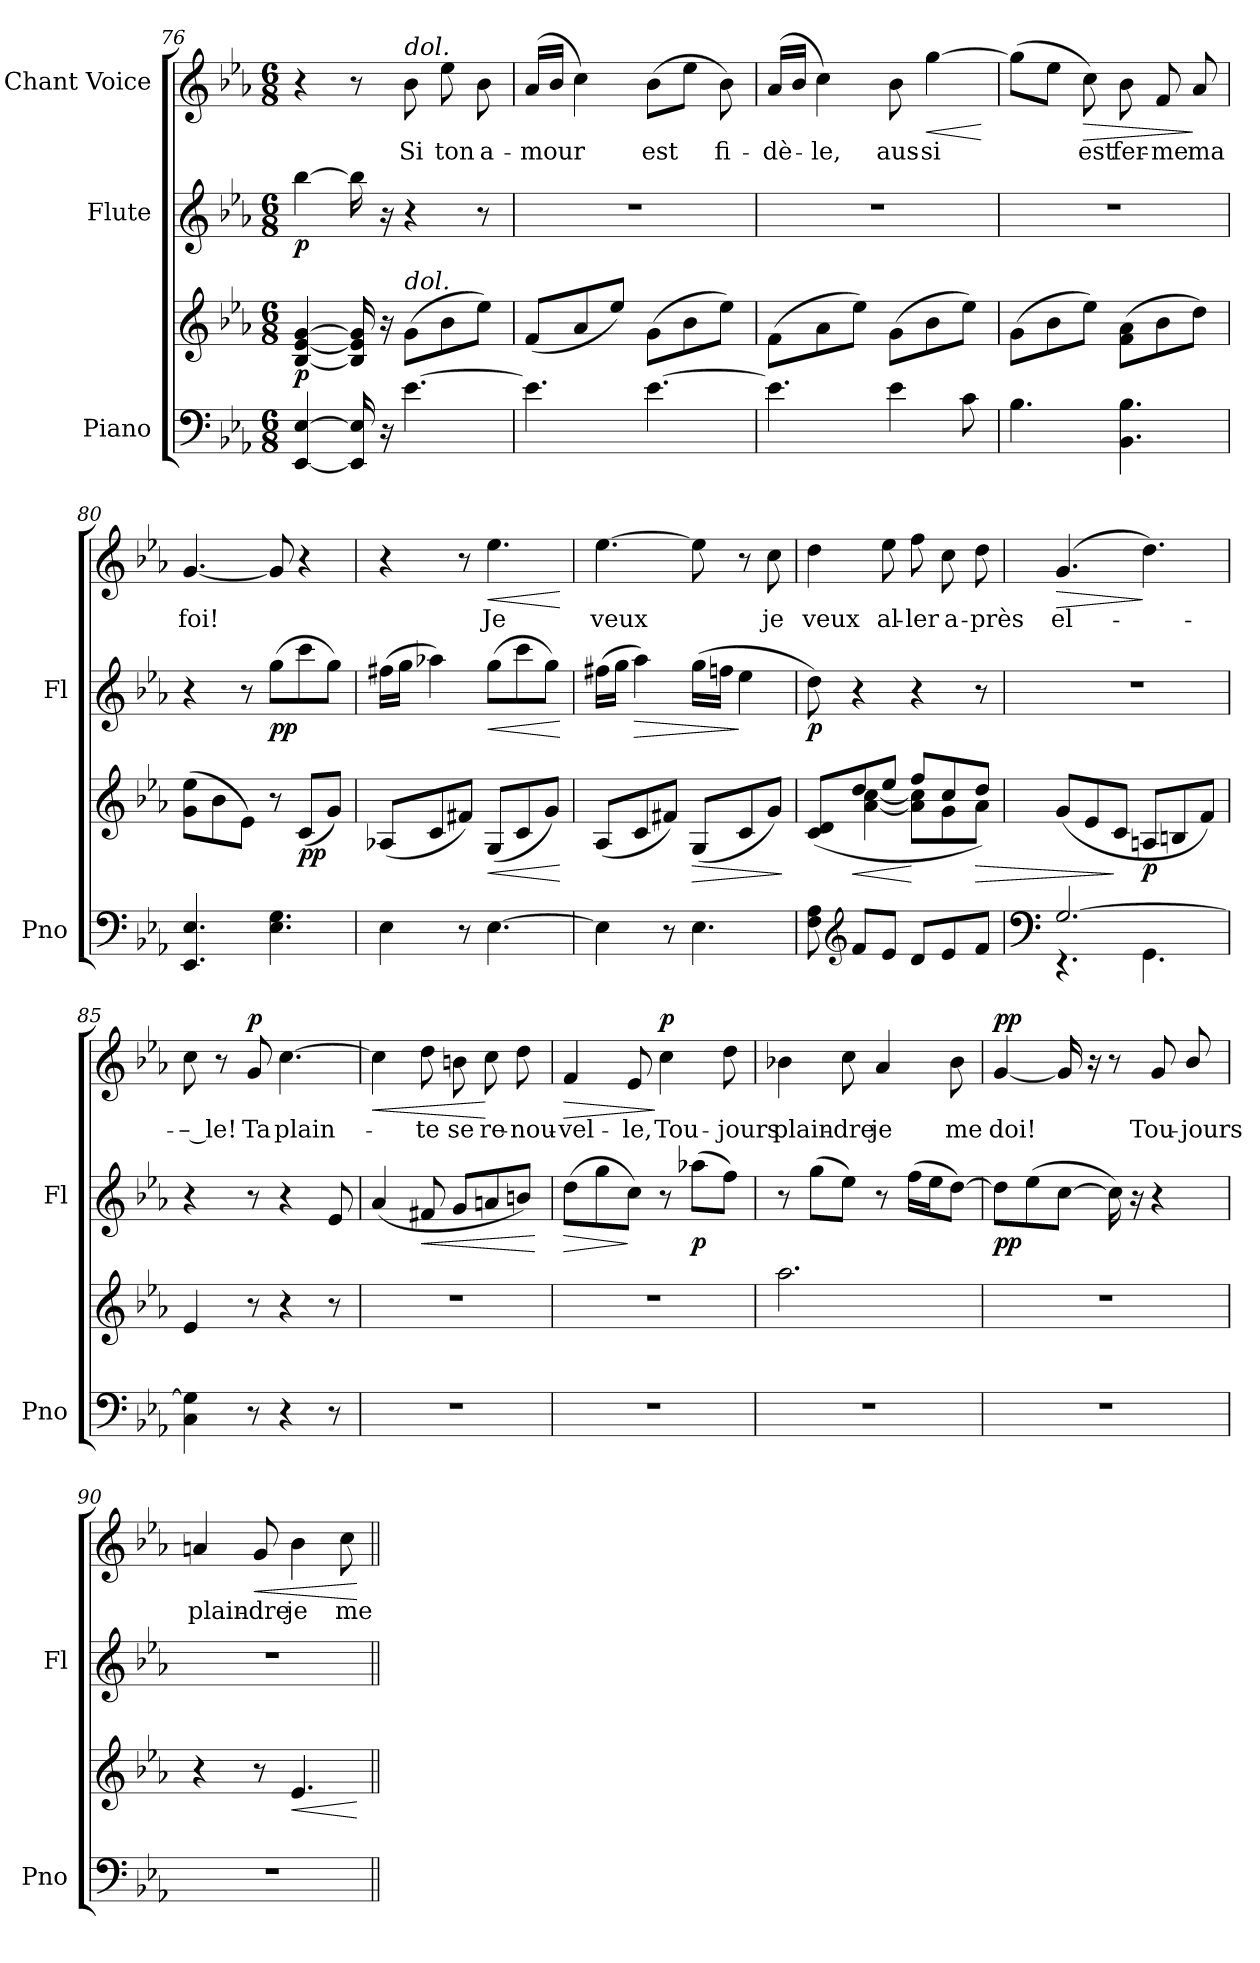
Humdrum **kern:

**kern	**kern	**dynam	**kern	**dynam	**kern	**text	**dynam
*part3	*part3	*part3	*part2	*part2	*part1	*part1	*part1
*staff4	*staff3	*staff3/4	*staff2	*staff2	*staff1	*staff1	*staff1
*I"Piano	*	*	*I"Flute	*	*I"Chant Voice	*	*
*I'Pno	*	*	*I'Fl	*	*	*	*
!!LO:LB:g=z
*clefF4	*clefG2	*	*clefG2	*	*clefG2	*	*
*k[b-e-a-]	*k[b-e-a-]	*	*k[b-e-a-]	*	*k[b-e-a-]	*	*
*M6/8	*M6/8	*	*M6/8	*	*M6/8	*	*
=76	=76	=76	=76	=76	=76	=76	=76
!	!	!LO:DY:b	!	!LO:DY:b	!	!	!
[4EE-/ [4E-/	[4B-/ [4e-/ [4g/	p	[4bb-\	p	4r	.	.
16EE-/] 16E-/]	16B-/] 16e-/] 16g/]	.	16bb-\]	.	8r	.	.
16r	16r	.	16r	.	.	.	.
!	!	!	!	!	!LO:TX:a:i:t=dol.	!	!
!	!LO:TX:a:i:t=dol.	!	!	!	!	!	!
!	!	!	!	!	!	!LO:LY:b	!
[4.e-\	(>8g\L	.	4r	.	8b-\	Si	.
!	!	!	!	!	!	!LO:LY:b	!
.	8b-\	.	.	.	8ee-\	ton	.
!	!	!	!	!	!	!LO:LY:b	!
.	8ee-\J)	.	8r	.	8b-\	a-	.
=77	=77	=77	=77	=77	=77	=77	=77
!	!	!	!	!	!	!LO:LY:b	!
4.e-\]	(<8f/L	.	2.r	.	(<16a-/LL	-mour	.
.	.	.	.	.	16b-/JJ	.	.
.	8a-/	.	.	.	4cc\)	.	.
.	8ee-/J)	.	.	.	.	.	.
!	!	!	!	!	!	!LO:LY:b	!
[4.e-\	(>8g\L	.	.	.	(>8b-\L	est	.
.	8b-\	.	.	.	8ee-\J	.	.
!	!	!	!	!	!	!LO:LY:b	!
.	8ee-\J)	.	.	.	8b-\)	fi-	.
=78	=78	=78	=78	=78	=78	=78	=78
!	!	!	!	!	!	!LO:LY:b	!
4.e-\]	(>8f\L	.	2.r	.	(<16a-/LL	-dè-	.
.	.	.	.	.	16b-/JJ	.	.
!	!	!	!	!	!	!LO:LY:b	!
.	8a-\	.	.	.	4cc\)	-le,	.
.	8ee-\J)	.	.	.	.	.	.
!	!	!	!	!	!	!LO:LY:b	!
4e-\	(>8g\L	.	.	.	8b-\	aus-	.
!	!	!	!	!	!	!LO:LY:b	!LO:HP:b
.	8b-\	.	.	.	[4gg\	-si	<
8c\	8ee-\J)	.	.	.	.	.	.
.	.	.	.	.	.	.	[
=79	=79	=79	=79	=79	=79	=79	=79
4.B-\	(>8g\L	.	2.r	.	(>8gg\L]	.	.
.	8b-\	.	.	.	8ee-\J	.	.
!	!	!	!	!	!	!LO:LY:b	!LO:HP:b
.	8ee-\J)	.	.	.	8cc\)	est	>
!	!	!	!	!	!	!LO:LY:b	!
4.BB-\ 4.B-\	(>8f\ 8a-\L	.	.	.	8b-\	fer-	.
!	!	!	!	!	!	!LO:LY:b	!
.	8b-\	.	.	.	8f/	-me	.
!	!	!	!	!	!	!LO:LY:b	!
.	8dd\J)	.	.	.	8a-/	ma	]
!!LO:PB:g=z
=80	=80	=80	=80	=80	=80	=80	=80
!	!	!	!	!	!	!LO:LY:b	!
4.EE-/ 4.E-/	(>8g\ 8ee-\L	.	4r	.	[4.g/	foi!	.
.	8b-\	.	.	.	.	.	.
.	8e-\J)	.	8r	.	.	.	.
!	!	!	!	!LO:DY:b	!	!	!
4.E-\ 4.G\	8r	.	(>8gg\L	pp	8g/]	.	.
!	!	!LO:DY:b	!	!	!	!	!
.	(<8c/L	pp	8ccc\	.	4r	.	.
.	8g/J)	.	8gg\J)	.	.	.	.
=81	=81	=81	=81	=81	=81	=81	=81
4E-\	(<8A-X/L	.	(>16ff#X\LL	.	4r	.	.
.	.	.	16gg\JJ	.	.	.	.
.	8c/	.	4aa-X\)	.	.	.	.
8r	8f#X/J)	.	.	.	8r	.	.
!	!	!LO:HP:b	!	!LO:HP:b	!	!LO:LY:b	!LO:HP:b
[4.E-\	(<8G/L	<	(>8gg\L	<	4.ee-\	Je	<
.	8c/	.	8ccc\	.	.	.	.
.	8g/J)	.	8gg\J)	.	.	.	.
.	.	[	.	[	.	.	[
=82	=82	=82	=82	=82	=82	=82	=82
!	!	!	!	!	!	!LO:LY:b	!
4E-\]	(<8A-/L	.	(>16ff#X\LL	.	[4.ee-\	veux	.
.	.	.	16gg\JJ	.	.	.	.
!	!	!	!	!LO:HP:b	!	!	!
.	8c/	.	4aa-\)	>	.	.	.
8r	8f#X/J)	.	.	.	.	.	.
!	!	!LO:HP:b	!	!	!	!	!
4.E-\	(<8G/L	>	(>16gg\LL	.	8ee-\]	.	.
.	.	.	16ffn\JJ	.	.	.	.
.	8c/	.	4ee-\	]	8r	.	.
!	!	!	!	!	!	!LO:LY:b	!
.	8g/J)	.	.	.	8cc\	je	.
.	.	]	.	.	.	.	.
=83	=83	=83	=83	=83	=83	=83	=83
*	*^	*	*	*	*	*	*
!	!	!	!	!	!LO:DY:b	!	!LO:LY:b	!
8F\ 8A-\	(>8c/ 8d/L	8ryy	.	8dd\)	p	4dd\	veux	.
*clefG2	*	*	*	*	*	*	*	*
!	!	!	!LO:HP:b	!	!	!	!	!
8f/L	8dd/	[4a-\ [4cc\	<	4r	.	.	.	.
!	!	!	!	!	!	!	!LO:LY:b	!
8e-/J	8ee-/J	.	.	.	.	8ee-\	al-	.
!	!	!	!	!	!	!	!LO:LY:b	!
8d/L	8ff/L	8a-\] 8cc\]L	[	4r	.	8ff\	-ler	.
!	!	!	!	!	!	!	!LO:LY:b	!
8e-/	8cc/	8g\	.	.	.	8cc\	a-	.
!	!	!	!LO:HP:b	!	!	!	!LO:LY:b	!
8f/J	8dd/J)	8a-\J	>	8r	.	8dd\	-près	.
*	*v	*v	*	*	*	*	*	*
=84	=84	=84	=84	=84	=84	=84	=84
*clefF4	*	*	*	*	*	*	*
*^	*^	*	*	*	*	*	*
!	!	!	!	!	!	!	!	!LO:LY:b	!LO:HP:b
*	*	*v	*v	*	*	*	*	*	*
[2.G/	4.r	(<8g/L	.	2.r	.	(>4.g/	el-	>
.	.	8e-/	.	.	.	.	.	.
.	.	8c/J	]	.	.	.	.	.
!	!	!	!LO:DY:b	!	!	!	!	!
.	4.GG\	8An/L	p	.	.	4.dd\)	.	]
.	.	8Bn/	.	.	.	.	.	.
.	.	8f/J)	.	.	.	.	.	.
*v	*v	*	*	*	*	*	*	*
!!LO:LB:g=z
=85	=85	=85	=85	=85	=85	=85	=85
!	!	!	!	!	!	!LO:LY:b	!
4C\ 4G\]	4e-/	.	4r	.	8cc\	-– le!	.
.	.	.	.	.	8r	.	.
!	!	!	!	!	!	!LO:LY:b	!LO:DY:a
8r	8r	.	8r	.	8g/	Ta	p
!	!	!	!	!	!	!LO:LY:b	!
4r	4r	.	4r	.	[4.cc\	plain-	.
8r	8r	.	8e-/	.	.	.	.
=86	=86	=86	=86	=86	=86	=86	=86
!	!	!	!	!	!	!	!LO:HP:b
2.r	2.r	.	(<4a-/	.	4cc\]	.	<
!	!	!	!	!LO:HP:b	!	!LO:LY:b	!
.	.	.	8f#X/	<	8dd\	-te	.
!	!	!	!	!	!	!LO:LY:b	!
.	.	.	8g/L	.	8bn\	se	.
!	!	!	!	!	!	!LO:LY:b	!
.	.	.	8an/	.	8cc\	re-	[
!	!	!	!	!	!	!LO:LY:b	!
.	.	.	8bn/J)	.	8dd\	-nou-	.
.	.	.	.	[	.	.	.
=87	=87	=87	=87	=87	=87	=87	=87
!	!	!	!	!LO:HP:b	!	!LO:LY:b	!LO:HP:b
2.r	2.r	.	(>8dd\L	>	4f/	-vel-	>
.	.	.	8gg\	.	.	.	.
!	!	!	!	!	!	!LO:LY:b	!
.	.	.	8cc\J)	]	8e-/	-le,	.
!	!	!	!	!	!	!LO:LY:b	!LO:DY:n=1:a
.	.	.	8r	.	4cc\	Tou-	] p
!	!	!	!	!LO:DY:b	!	!	!
.	.	.	(>8aa-X\L	p	.	.	.
!	!	!	!	!	!	!LO:LY:b	!
.	.	.	8ff\J)	.	8dd\	-jours	.
=88	=88	=88	=88	=88	=88	=88	=88
!	!	!	!	!	!	!LO:LY:b	!
2.r	2.aa-\	.	8r	.	4b-X\	plain-	.
.	.	.	(>8gg\L	.	.	.	.
!	!	!	!	!	!	!LO:LY:b	!
.	.	.	8ee-\J)	.	8cc\	-dre	.
!	!	!	!	!	!	!LO:LY:b	!
.	.	.	8r	.	4a-/	je	.
.	.	.	(>16ff\LL	.	.	.	.
.	.	.	16ee-\J	.	.	.	.
!	!	!	!	!	!	!LO:LY:b	!
.	.	.	[8dd\J)	.	8b-\	me	.
=89	=89	=89	=89	=89	=89	=89	=89
!	!	!	!	!LO:DY:b	!	!LO:LY:b	!LO:DY:a
2.r	2.r	.	8dd\L]	pp	[4g/	doi!	pp
.	.	.	(>8ee-\	.	.	.	.
.	.	.	[8cc\J	.	16g/]	.	.
.	.	.	.	.	16r	.	.
.	.	.	16cc\])	.	8r	.	.
.	.	.	16r	.	.	.	.
!	!	!	!	!	!	!LO:LY:b	!
.	.	.	4r	.	8g/	Tou-	.
!	!	!	!	!	!	!LO:LY:b	!
.	.	.	.	.	8b-/	-jours	.
!!LO:LB:g=z
=90	=90	=90	=90	=90	=90	=90	=90
!	!	!	!	!	!	!LO:LY:b	!
2.r	4r	.	2.r	.	4an/	plain-	.
!	!	!	!	!	!	!LO:LY:b	!LO:HP:b
.	8r	.	.	.	8g/	-dre	<
!	!	!LO:HP:b	!	!	!	!LO:LY:b	!
.	4.e-/	<	.	.	4b-\	je	.
!	!	!	!	!	!	!LO:LY:b	!
.	.	.	.	.	8cc\	me	.
.	.	[	.	.	.	.	[
=||	=||	=||	=||	=||	=||	=||	=||
*-	*-	*-	*-	*-	*-	*-	*-
